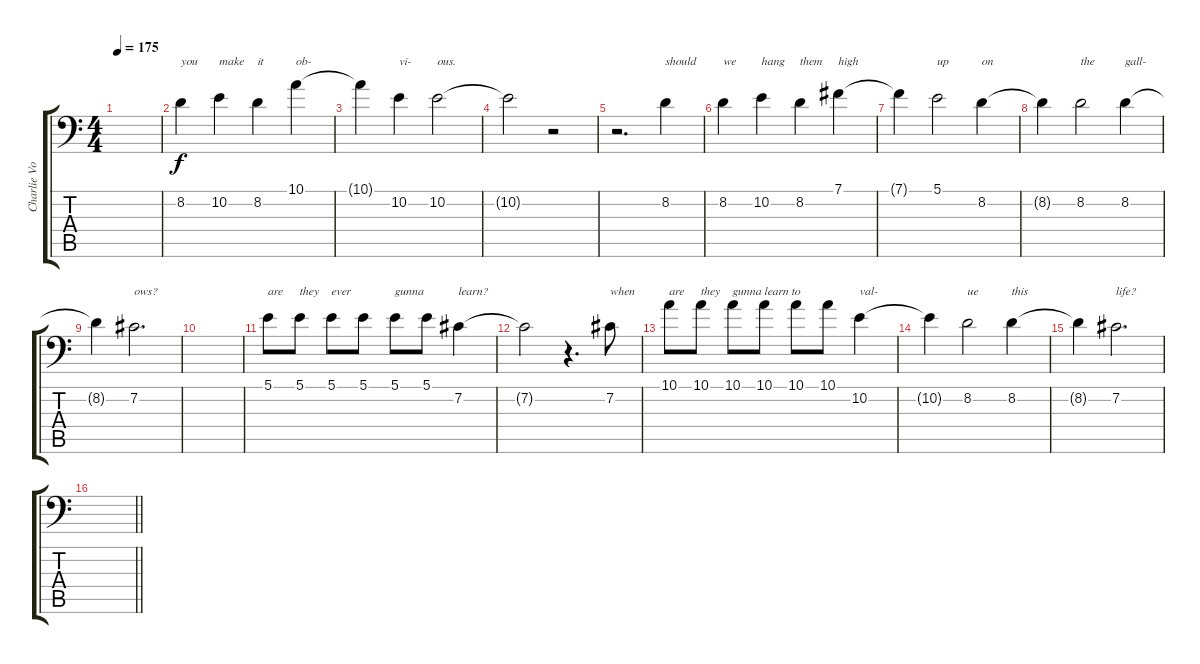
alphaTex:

\track ("Charlie Vox" "Charlie Vo") {instrument bassoon}
\staff {score tabs}
\tuning (B3 Gb3 D3 A2 E2 A1) {hide}
\ts (4 4)
\tempo 175
\clef f4
\ks c
|
8.2.4{txt "you"} 10.2.4{txt "make"} 8.2.4{txt "it"} 10.1.4{txt "ob-"} |
10.1{t}.4 10.2.4{txt "vi-"} 10.2.2{txt "ous."} |
10.2{t}.2 r.2 |
r.2{d} 8.2.4{txt "should"} |
8.2.4{txt "we"} 10.2.4{txt "hang"} 8.2.4{txt "them"} 7.1.4{txt "high"} |
7.1{t}.4 5.1.2{txt "up"} 8.2.4{txt "on"} |
8.2{t}.4 8.2.2{txt "the"} 8.2.4{txt "gall-"} |
8.2{t}.4 7.2.2{d txt "ows?"} |
|
5.1.8{txt "are"} 5.1.8{txt "they"} 5.1.8{txt "ever"} 5.1.8 5.1.8{txt "gunna"} 5.1.8 7.2.4{txt "learn?"} |
7.2{t}.2 r.4{d} 7.2.8{txt "when"} |
10.1.8{txt "are"} 10.1.8{txt "they"} 10.1.8{txt "gunna learn to"} 10.1.8 10.1.8 10.1.8 10.2.4{txt "val-"} |
10.2{t}.4 8.2.2{txt "ue"} 8.2.4{txt "this"} |
8.2{t}.4 7.2.2{d txt "life?"} |
\barLineRight lightlight
